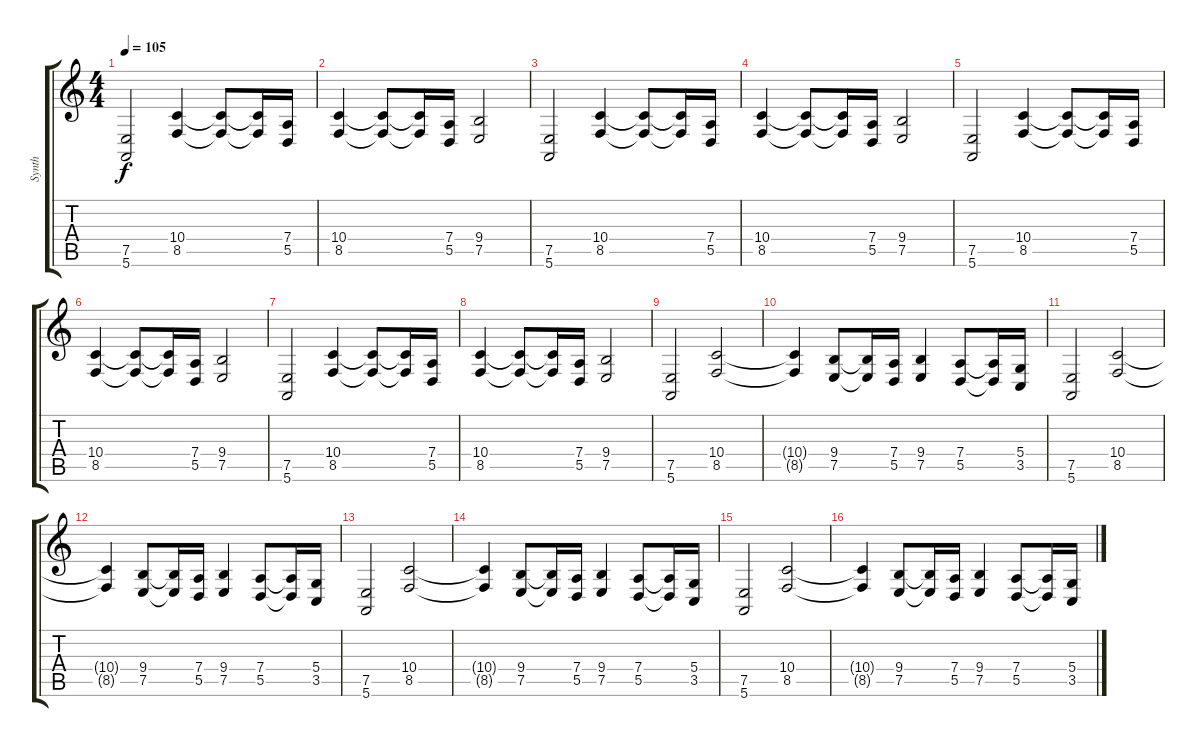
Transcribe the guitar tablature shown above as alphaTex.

\track ("Synth" "Synth") {instrument stringensemble1}
\staff {score tabs}
\tuning (E4 B3 G3 D3 A2 E2) {hide}
\ts (4 4)
\tempo 105
\clef g2
\ks c
(7.5 5.6).2{dy f instrument stringensemble1} (10.4 8.5).4 (10.4{t} 8.5{t}).8 (10.4{t} 8.5{t}).16 (7.4 5.5).16 |
(10.4 8.5).4 (10.4{t} 8.5{t}).8 (10.4{t} 8.5{t}).16 (7.4 5.5).16 (9.4 7.5).2 |
(7.5 5.6).2 (10.4 8.5).4 (10.4{t} 8.5{t}).8 (10.4{t} 8.5{t}).16 (7.4 5.5).16 |
(10.4 8.5).4 (10.4{t} 8.5{t}).8 (10.4{t} 8.5{t}).16 (7.4 5.5).16 (9.4 7.5).2 |
(7.5 5.6).2 (10.4 8.5).4 (10.4{t} 8.5{t}).8 (10.4{t} 8.5{t}).16 (7.4 5.5).16 |
(10.4 8.5).4 (10.4{t} 8.5{t}).8 (10.4{t} 8.5{t}).16 (7.4 5.5).16 (9.4 7.5).2 |
(7.5 5.6).2 (10.4 8.5).4 (10.4{t} 8.5{t}).8 (10.4{t} 8.5{t}).16 (7.4 5.5).16 |
(10.4 8.5).4 (10.4{t} 8.5{t}).8 (10.4{t} 8.5{t}).16 (7.4 5.5).16 (9.4 7.5).2 |
(7.5 5.6).2 (10.4 8.5).2 |
(10.4{t} 8.5{t}).4 (9.4 7.5).8 (9.4{t} 7.5{t}).16 (7.4 5.5).16 (9.4 7.5).4 (7.4 5.5).8 (7.4{t} 5.5{t}).16 (5.4 3.5).16 |
(7.5 5.6).2 (10.4 8.5).2 |
(10.4{t} 8.5{t}).4 (9.4 7.5).8 (9.4{t} 7.5{t}).16 (7.4 5.5).16 (9.4 7.5).4 (7.4 5.5).8 (7.4{t} 5.5{t}).16 (5.4 3.5).16 |
(7.5 5.6).2 (10.4 8.5).2 |
(10.4{t} 8.5{t}).4 (9.4 7.5).8 (9.4{t} 7.5{t}).16 (7.4 5.5).16 (9.4 7.5).4 (7.4 5.5).8 (7.4{t} 5.5{t}).16 (5.4 3.5).16 |
(7.5 5.6).2 (10.4 8.5).2 |
(10.4{t} 8.5{t}).4 (9.4 7.5).8 (9.4{t} 7.5{t}).16 (7.4 5.5).16 (9.4 7.5).4 (7.4 5.5).8 (7.4{t} 5.5{t}).16 (5.4 3.5).16
